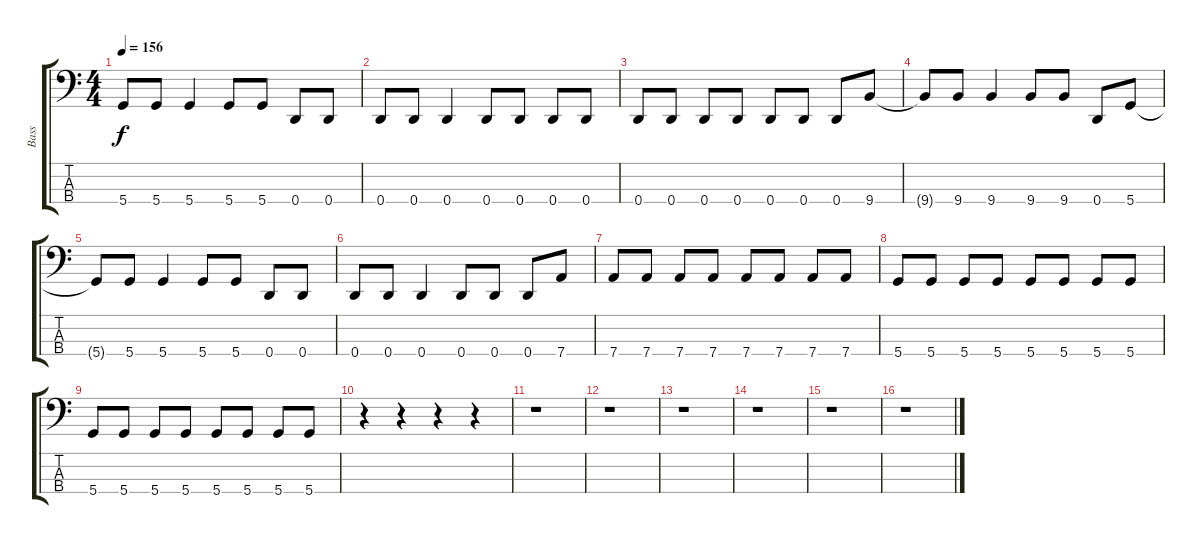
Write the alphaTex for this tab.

\track ("Bass" "Bass") {instrument electricbassfinger}
\staff {score tabs}
\tuning (G2 D2 A1 D1) {hide}
\ts (4 4)
\tempo 156
\clef f4
\ks c
5.4{t}.8{dy f} 5.4.8 5.4.4 5.4.8 5.4.8 0.4.8 0.4.8 |
0.4.8 0.4.8 0.4.4 0.4.8 0.4.8 0.4.8 0.4.8 |
0.4.8 0.4.8 0.4.8 0.4.8 0.4.8 0.4.8 0.4.8 9.4.8 |
9.4{t}.8 9.4.8 9.4.4 9.4.8 9.4.8 0.4.8 5.4.8 |
5.4{t}.8 5.4.8 5.4.4 5.4.8 5.4.8 0.4.8 0.4.8 |
0.4.8 0.4.8 0.4.4 0.4.8 0.4.8 0.4.8 7.4.8 |
7.4.8 7.4.8 7.4.8 7.4.8 7.4.8 7.4.8 7.4.8 7.4.8 |
5.4.8 5.4.8 5.4.8 5.4.8 5.4.8 5.4.8 5.4.8 5.4.8 |
5.4.8 5.4.8 5.4.8 5.4.8 5.4.8 5.4.8 5.4.8 5.4.8 |
r.4 r.4 r.4 r.4 |
r.1 |
r.1 |
r.1 |
r.1 |
r.1 |
r.1
